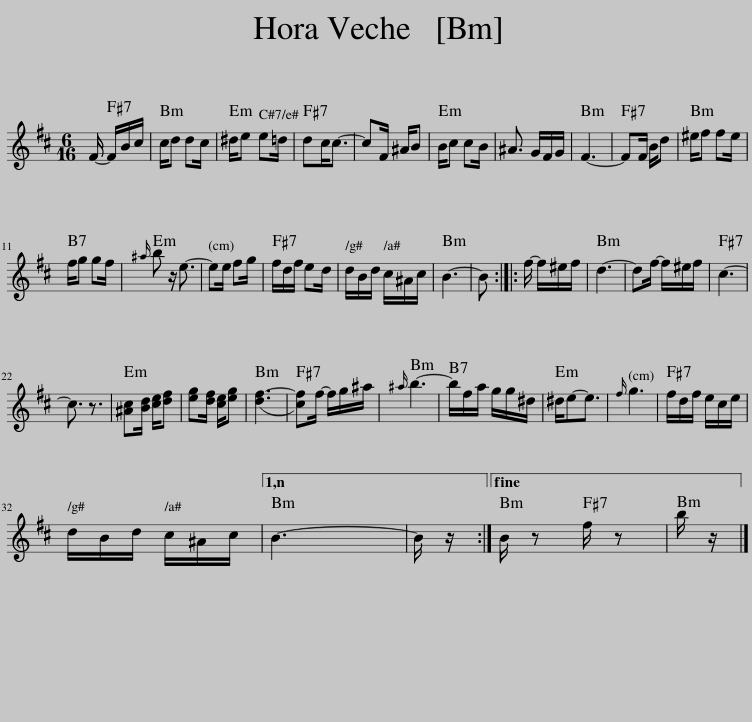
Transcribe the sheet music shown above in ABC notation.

X:1
L:1/8
M:6/16
I:linebreak $
K:Bmin
V:1 treble
V:1
 F/- F/B/c/ | c/d dc/ | ^d/e e=d/ | dc<c- | cF/ ^A/B | %5
 B/c cB/ | ^A3/2 G/F/G/ | F3- | FF/ B/d | ^e/f fe/ |$ %10
 f/g gf/ |{^a} b z/ e3/2- | ee/ fg/ | f/d/f/ ed/ | d/B/d/ c/^A/c/ | %15
 B3- | B :: f/- f/^e/f/ | d3- | df/- f/^e/f/ | %20
 c3- |$ c3/2 z3/2 | [^Ac][Bd]/ [ce]/[df] | [eg][df]/ [ce]/[eg] | ([df-]3 | %25
 [cf])f/- f/g/^a/ |{^a} b3- | b/f/a/ g/g/^d/ | ^d/e-e3/2 |{f} g3 | %30
 f/d/f/ e/c/e/ |$ d/B/d/ c/^A/c/ |33 B3- | B/ z/ :|33 B/ z f/ z | %35
 b/ z/ |] %36
